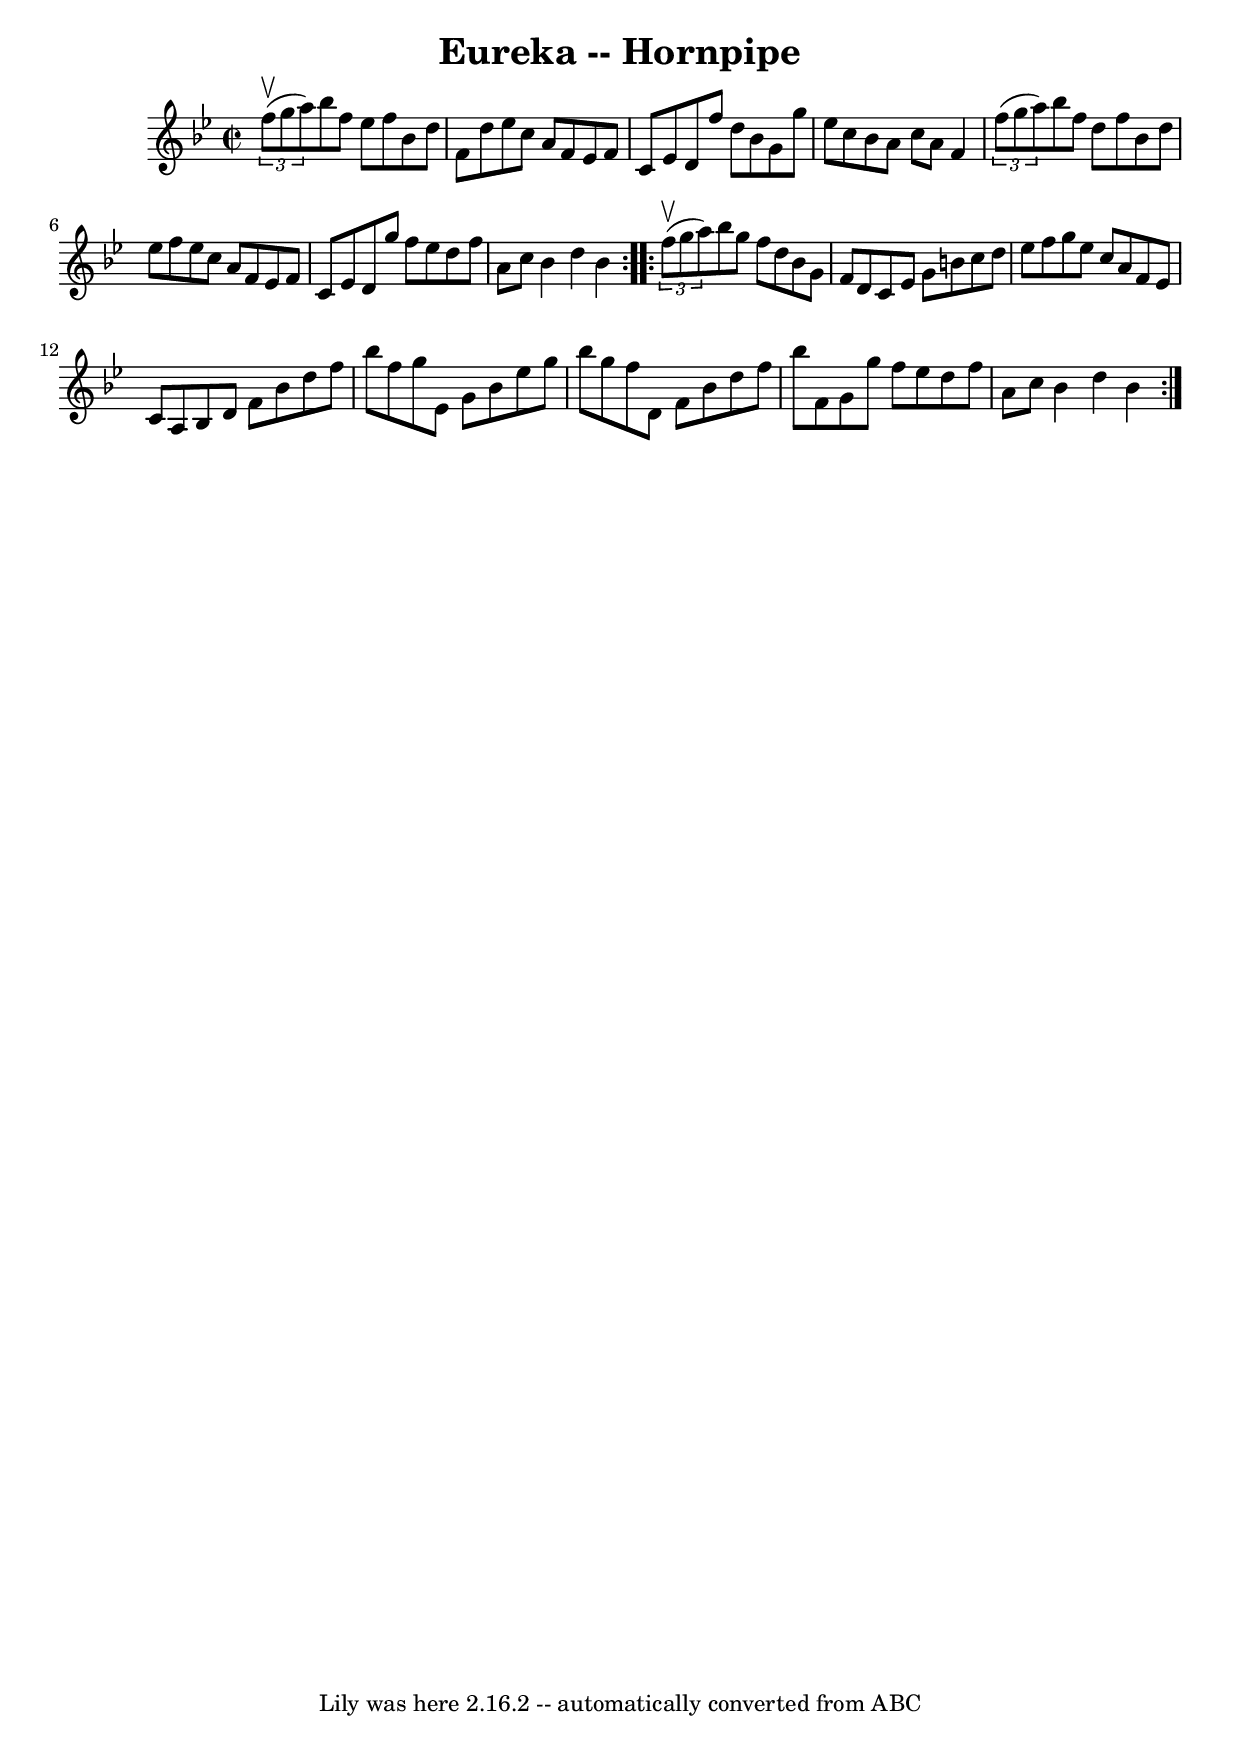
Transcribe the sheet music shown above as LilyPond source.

\version "2.7.40"
\include "Mammoth.ily"
\header {
	book = "Cole's 1000 Fiddle Tunes"
	crossRefNumber = "1"
	footnotes = ""
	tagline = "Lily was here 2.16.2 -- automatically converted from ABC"
	title = "Eureka -- Hornpipe"
}
voicedefault =  {
\set Score.defaultBarType = "empty"

\repeat volta 2 {
\override Staff.TimeSignature #'style = #'C
 \time 2/2 \key bes \major   \times 2/3 { f''8 (^\upbow g''8 a''8) } 
|
 bes''8 f''8 ees''8 f''8 bes'8 d''8 f'8 d''8  
|
 ees''8 c''8 a'8 f'8 ees'8 f'8 c'8 ees'8  
|
 d'8 f''8 d''8 bes'8 g'8 g''8 ees''8 c''8  
|
 bes'8 a'8 c''8 a'8 f'4    \times 2/3 { f''8 (g''8   
 a''8) } |
 bes''8 f''8 d''8 f''8 bes'8 d''8    
ees''8 f''8  |
 ees''8 c''8 a'8 f'8 ees'8 f'8 c'8  
 ees'8  |
 d'8 g''8 f''8 ees''8 d''8 f''8 a'8    
c''8  |
 bes'4 d''4 bes'4  }     \repeat volta 2 {   \times 2/3 { 
 f''8 (^\upbow g''8 a''8) } |
 bes''8 g''8 f''8 d''8  
 bes'8 g'8 f'8 d'8  |
 c'8 ees'8 g'8 b'8 c''8    
d''8 ees''8 f''8  |
 g''8 ees''8 c''8 a'8 f'8    
ees'8 c'8 a8  |
 bes8 d'8 f'8 bes'8 d''8 f''8    
bes''8 f''8  |
 g''8 ees'8 g'8 bes'8 ees''8 g''8    
bes''8 g''8  |
 f''8 d'8 f'8 bes'8 d''8 f''8    
bes''8 f'8  |
 g'8 g''8 f''8 ees''8 d''8 f''8 a'8  
 c''8  |
 bes'4 d''4 bes'4  }   
}

\score{
    <<

	\context Staff="default"
	{
	    \voicedefault 
	}

    >>
	\layout {
	}
	\midi {}
}
